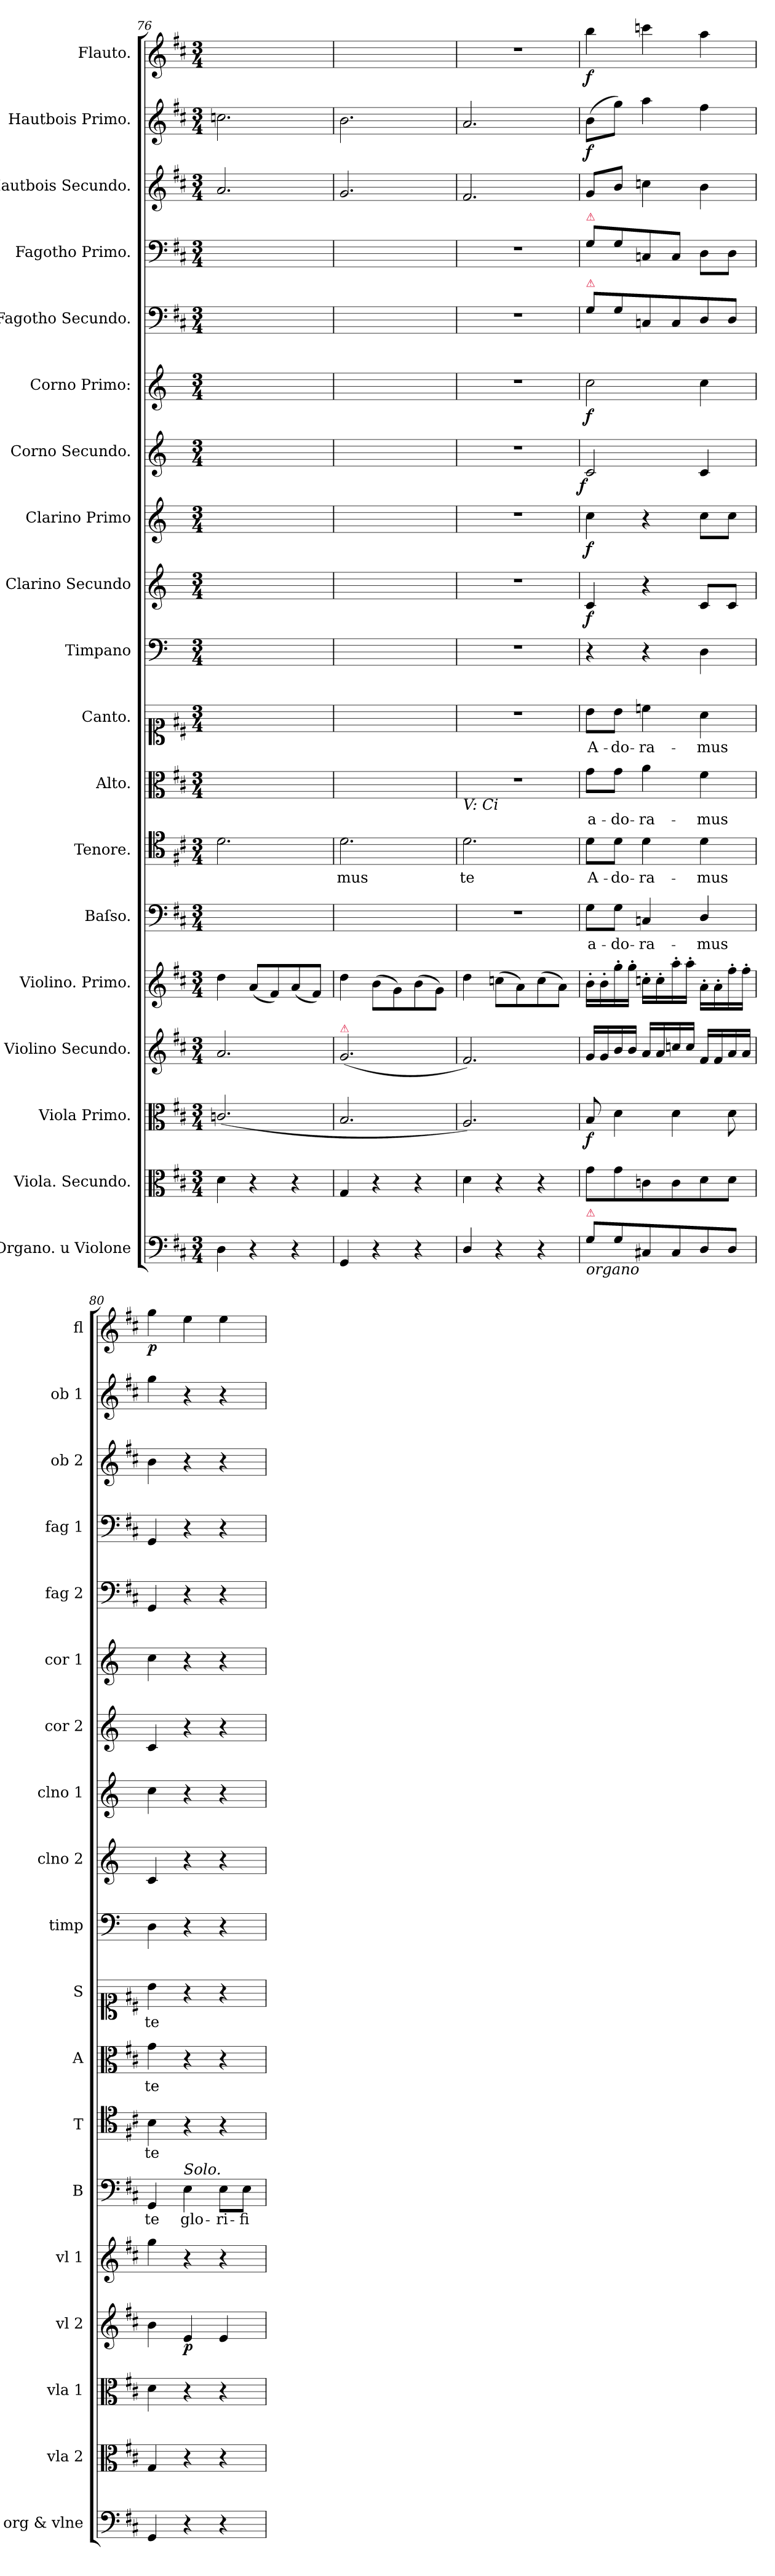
**kern	**kern	**kern	**dynam	**kern	**dynam	**kern	**dynam	**kern	**text	**dynam	**kern	**text	**dynam	**kern	**text	**dynam	**kern	**text	**dynam	**kern	**kern	**dynam	**kern	**dynam	**kern	**dynam	**kern	**dynam	**kern	**dynam	**kern	**kern	**dynam	**kern	**dynam	**kern	**dynam
*part19	*part18	*part17	*part17	*part16	*part16	*part15	*part15	*part14	*part14	*part14	*part13	*part13	*part13	*part12	*part12	*part12	*part11	*part11	*part11	*part10	*part9	*part9	*part8	*part8	*part7	*part7	*part6	*part6	*part5	*part5	*part4	*part3	*part3	*part2	*part2	*part1	*part1
*staff19	*staff18	*staff17	*staff17	*staff16	*staff16	*staff15	*staff15	*staff14	*staff14	*staff14	*staff13	*staff13	*staff13	*staff12	*staff12	*staff12	*staff11	*staff11	*staff11	*staff10	*staff9	*staff9	*staff8	*staff8	*staff7	*staff7	*staff6	*staff6	*staff5	*staff5	*staff4	*staff3	*staff3	*staff2	*staff2	*staff1	*staff1
*I"Organo. u Violone	*I"Viola. Secundo.	*I"Viola Primo.	*	*I"Violino Secundo.	*	*I"Violino. Primo.	*	*I"Baſso.	*	*	*I"Tenore.	*	*	*I"Alto.	*	*	*I"Canto.	*	*	*I"Timpano	*I"Clarino Secundo	*	*I"Clarino Primo	*	*I"Corno Secundo.	*	*I"Corno Primo:	*	*I"Fagotho Secundo.	*	*I"Fagotho Primo.	*I"Hautbois Secundo.	*	*I"Hautbois Primo.	*	*I"Flauto.	*
*I'org & vlne	*I'vla 2	*I'vla 1	*	*I'vl 2	*	*I'vl 1	*	*I'B	*	*	*I'T	*	*	*I'A	*	*	*I'S	*	*	*I'timp	*I'clno 2	*	*I'clno 1	*	*I'cor 2	*	*I'cor 1	*	*I'fag 2	*	*I'fag 1	*I'ob 2	*	*I'ob 1	*	*I'fl	*
*clefF4	*clefC3	*clefC3	*	*clefG2	*	*clefG2	*	*clefF4	*	*	*clefC4	*	*	*clefC3	*	*	*clefC1	*	*	*clefF4	*clefG2	*	*clefG2	*	*clefG2	*	*clefG2	*	*clefF4	*	*clefF4	*clefG2	*	*clefG2	*	*clefG2	*
*	*	*	*	*	*	*	*	*	*	*	*	*	*	*	*	*	*	*	*	*	*ITrd-1c-2	*	*ITrd-1c-2	*	*ITrd-1c-2	*	*ITrd-1c-2	*	*	*	*	*	*	*	*	*	*
*k[f#c#]	*k[f#c#]	*k[f#c#]	*	*k[f#c#]	*	*k[f#c#]	*	*k[f#c#]	*	*	*k[f#c#]	*	*	*k[f#c#]	*	*	*k[f#c#]	*	*	*k[]	*k[f#c#]	*	*k[f#c#]	*	*k[f#c#]	*	*k[f#c#]	*	*k[f#c#]	*	*k[f#c#]	*k[f#c#]	*	*k[f#c#]	*	*k[f#c#]	*
*D:	*D:	*D:	*	*D:	*	*D:	*	*D:	*	*	*D:	*	*	*D:	*	*	*D:	*	*	*	*	*	*	*	*	*	*	*	*D:	*	*D:	*D:	*	*D:	*	*D:	*
*M3/4	*M3/4	*M3/4	*	*M3/4	*	*M3/4	*	*M3/4	*	*	*M3/4	*	*	*M3/4	*	*	*M3/4	*	*	*M3/4	*M3/4	*	*M3/4	*	*M3/4	*	*M3/4	*	*M3/4	*	*M3/4	*M3/4	*	*M3/4	*	*M3/4	*
=76	=76	=76	=76	=76	=76	=76	=76	=76	=76	=76	=76	=76	=76	=76	=76	=76	=76	=76	=76	=76	=76	=76	=76	=76	=76	=76	=76	=76	=76	=76	=76	=76	=76	=76	=76	=76	=76
4D\	4d\	(2.cn/	.	2.a/	.	4dd\	.	2.ryy	.	.	2.d\	.	.	2.ryy	.	.	2.ryy	.	.	2.ryy	2.ryy	.	2.ryy	.	2.ryy	.	2.ryy	.	2.ryy	.	2.ryy	2.a/	.	2.ccn\	.	2.ryy	.
4r	4r	.	.	.	.	(8a/L	.	.	.	.	.	.	.	.	.	.	.	.	.	.	.	.	.	.	.	.	.	.	.	.	.	.	.	.	.	.	.
.	.	.	.	.	.	8f#/)	.	.	.	.	.	.	.	.	.	.	.	.	.	.	.	.	.	.	.	.	.	.	.	.	.	.	.	.	.	.	.
4r	4r	.	.	.	.	(8a/	.	.	.	.	.	.	.	.	.	.	.	.	.	.	.	.	.	.	.	.	.	.	.	.	.	.	.	.	.	.	.
.	.	.	.	.	.	8f#/J)	.	.	.	.	.	.	.	.	.	.	.	.	.	.	.	.	.	.	.	.	.	.	.	.	.	.	.	.	.	.	.
=77	=77	=77	=77	=77	=77	=77	=77	=77	=77	=77	=77	=77	=77	=77	=77	=77	=77	=77	=77	=77	=77	=77	=77	=77	=77	=77	=77	=77	=77	=77	=77	=77	=77	=77	=77	=77	=77
!	!	!	!	!LO:TX:a:color=crimson:t=⚠	!	!	!	!	!	!	!	!	!	!	!	!	!	!	!	!	!	!	!	!	!	!	!	!	!	!	!	!	!	!	!	!	!
4GG/	4G/	2.B/	.	(2.g/	.	4dd\	.	2.ryy	.	.	2.d\	-mus	.	2.ryy	.	.	2.ryy	.	.	2.ryy	2.ryy	.	2.ryy	.	2.ryy	.	2.ryy	.	2.ryy	.	2.ryy	2.g/	.	2.b\	.	2.ryy	.
4r	4r	.	.	.	.	(8b\L	.	.	.	.	.	.	.	.	.	.	.	.	.	.	.	.	.	.	.	.	.	.	.	.	.	.	.	.	.	.	.
.	.	.	.	.	.	8g\)	.	.	.	.	.	.	.	.	.	.	.	.	.	.	.	.	.	.	.	.	.	.	.	.	.	.	.	.	.	.	.
4r	4r	.	.	.	.	(8b\	.	.	.	.	.	.	.	.	.	.	.	.	.	.	.	.	.	.	.	.	.	.	.	.	.	.	.	.	.	.	.
.	.	.	.	.	.	8g\J)	.	.	.	.	.	.	.	.	.	.	.	.	.	.	.	.	.	.	.	.	.	.	.	.	.	.	.	.	.	.	.
=78	=78	=78	=78	=78	=78	=78	=78	=78	=78	=78	=78	=78	=78	=78	=78	=78	=78	=78	=78	=78	=78	=78	=78	=78	=78	=78	=78	=78	=78	=78	=78	=78	=78	=78	=78	=78	=78
!	!	!	!	!	!	!	!	!	!	!	!	!	!	!LO:TX:b:i:t=V&colon; Ci	!	!	!	!	!	!	!	!	!	!	!	!	!	!	!	!	!	!	!	!	!	!	!
4D/	4d\	2.A/)	.	2.f#/)	.	4dd\	.	2.r	.	.	2.d\	te	.	2.r	.	.	2.r	.	.	2.r	2.r	.	2.r	.	2.r	.	2.r	.	2.r	.	2.r	2.f#/	.	2.a/	.	2.r	.
4r	4r	.	.	.	.	(8ccn\L	.	.	.	.	.	.	.	.	.	.	.	.	.	.	.	.	.	.	.	.	.	.	.	.	.	.	.	.	.	.	.
.	.	.	.	.	.	8a\)	.	.	.	.	.	.	.	.	.	.	.	.	.	.	.	.	.	.	.	.	.	.	.	.	.	.	.	.	.	.	.
4r	4r	.	.	.	.	(8cc\	.	.	.	.	.	.	.	.	.	.	.	.	.	.	.	.	.	.	.	.	.	.	.	.	.	.	.	.	.	.	.
.	.	.	.	.	.	8a\J)	.	.	.	.	.	.	.	.	.	.	.	.	.	.	.	.	.	.	.	.	.	.	.	.	.	.	.	.	.	.	.
=79	=79	=79	=79	=79	=79	=79	=79	=79	=79	=79	=79	=79	=79	=79	=79	=79	=79	=79	=79	=79	=79	=79	=79	=79	=79	=79	=79	=79	=79	=79	=79	=79	=79	=79	=79	=79	=79
!	!	!	!	!	!	!	!	!	!	!	!	!	!	!	!	!	!	!	!	!	!	!	!	!	!	!	!	!	!	!	!LO:TX:a:color=crimson:t=⚠	!	!	!	!	!	!
!	!	!	!	!	!	!	!	!	!	!	!	!	!	!	!	!	!	!	!	!	!	!	!	!	!	!	!	!	!LO:TX:a:color=crimson:t=⚠	!	!	!	!	!	!	!	!
!LO:TX:a:color=crimson:t=⚠	!	!	!	!	!	!	!	!	!	!	!	!	!	!	!	!	!	!	!	!	!	!	!	!	!	!	!	!	!	!	!	!	!	!	!	!	!
!LO:TX:b:i:t=organo	!	!	!	!	!	!	!	!	!	!	!	!	!	!	!	!	!	!	!	!	!	!	!	!	!	!	!	!	!	!	!	!	!	!	!	!	!
!	!	!	!	!	!	!	!	!	!	!LO:DY:a	!	!	!LO:DY:a	!	!	!LO:DY:a	!	!	!LO:DY:a	!	!	!	!	!	!	!LO:DY:rj	!	!	!	!LO:DY:a	!	!	!LO:DY:rj	!	!	!	!
8G\L	8g\L	8B/	f	16g/LL	fort&colon;	16b'\LL	.	8G\L	a-	for&colon;	8d\L	A-	for&colon;	8g\L	a-	for&colon;	8b\L	A-	for&colon;	4r	4d/	f	4dd\	f	2d/	f	2dd\	f	8G\L	forte	8G\L	8g/L	for.	(8b\L	f	4bb\	f
.	.	.	.	16g/	.	16b'\	.	.	.	.	.	.	.	.	.	.	.	.	.	.	.	.	.	.	.	.	.	.	.	.	.	.	.	.	.	.	.
8G\	8g\	4d\	.	16b/	.	16gg'\	for.	8G\J	-do-	.	8d\J	-do-	.	8g\J	-do-	.	8b\J	-do-	.	.	.	.	.	.	.	.	.	.	8G\	.	8G\	8b/J	.	8gg\J)	.	.	.
.	.	.	.	16b/JJ	.	16gg'\JJ	.	.	.	.	.	.	.	.	.	.	.	.	.	.	.	.	.	.	.	.	.	.	.	.	.	.	.	.	.	.	.
8C#X/	8cn\	.	.	16a/LL	.	16ccn'\LL	.	4Cn/	-ra-	.	4d\	-ra-	.	4a\	-ra-	.	4ccn\	-ra-	.	4r	4r	.	4r	.	.	.	.	.	8Cn/	.	8Cn/	4ccn\	.	4aa\	.	4cccn\	.
.	.	.	.	16a/	.	16cc'\	.	.	.	.	.	.	.	.	.	.	.	.	.	.	.	.	.	.	.	.	.	.	.	.	.	.	.	.	.	.	.
8C#/	8c\	4d\	.	16ccn/	.	16aa'\	.	.	.	.	.	.	.	.	.	.	.	.	.	.	.	.	.	.	.	.	.	.	8C/	.	8C/J	.	.	.	.	.	.
.	.	.	.	16cc/JJ	.	16aa'\JJ	.	.	.	.	.	.	.	.	.	.	.	.	.	.	.	.	.	.	.	.	.	.	.	.	.	.	.	.	.	.	.
8D/	8d\	.	.	16f#/LL	.	16a'\LL	.	4D/	-mus	.	4d\	-mus	.	4f#\	-mus	.	4a\	-mus	.	4D\	8d/L	.	8dd\L	.	4d/	.	4dd\	.	8D/	.	8D\L	4b\	.	4ff#\	.	4aa\	.
.	.	.	.	16f#/	.	16a'\	.	.	.	.	.	.	.	.	.	.	.	.	.	.	.	.	.	.	.	.	.	.	.	.	.	.	.	.	.	.	.
8D/J	8d\J	8d\	.	16a/	.	16ff#'\	.	.	.	.	.	.	.	.	.	.	.	.	.	.	8d/J	.	8dd\J	.	.	.	.	.	8D/J	.	8D\J	.	.	.	.	.	.
.	.	.	.	16a/JJ	.	16ff#'\JJ	.	.	.	.	.	.	.	.	.	.	.	.	.	.	.	.	.	.	.	.	.	.	.	.	.	.	.	.	.	.	.
=80	=80	=80	=80	=80	=80	=80	=80	=80	=80	=80	=80	=80	=80	=80	=80	=80	=80	=80	=80	=80	=80	=80	=80	=80	=80	=80	=80	=80	=80	=80	=80	=80	=80	=80	=80	=80	=80
4GG/	4G/	4d\	.	4b\	.	4gg\	.	4GG/	te	.	4B\	te	.	4g\	te	.	4b\	te	.	4D\	4d/	.	4dd\	.	4d/	.	4dd\	.	4GG/	.	4GG/	4b\	.	4gg\	.	4gg\	p.
!	!	!	!	!	!	!	!	!LO:TX:a:i:t=Solo.	!	!	!	!	!	!	!	!	!	!	!	!	!	!	!	!	!	!	!	!	!	!	!	!	!	!	!	!	!
4r	4r	4r	.	4e/	p	4r	.	4E\	glo-	.	4r	.	.	4r	.	.	4r	.	.	4r	4r	.	4r	.	4r	.	4r	.	4r	.	4r	4r	.	4r	.	4ee\	.
4r	4r	4r	.	4e/	.	4r	.	8E\L	-ri-	.	4r	.	.	4r	.	.	4r	.	.	4r	4r	.	4r	.	4r	.	4r	.	4r	.	4r	4r	.	4r	.	4ee\	.
.	.	.	.	.	.	.	.	8E\J	-fi-	.	.	.	.	.	.	.	.	.	.	.	.	.	.	.	.	.	.	.	.	.	.	.	.	.	.	.	.
=	=	=	=	=	=	=	=	=	=	=	=	=	=	=	=	=	=	=	=	=	=	=	=	=	=	=	=	=	=	=	=	=	=	=	=	=	=
*-	*-	*-	*-	*-	*-	*-	*-	*-	*-	*-	*-	*-	*-	*-	*-	*-	*-	*-	*-	*-	*-	*-	*-	*-	*-	*-	*-	*-	*-	*-	*-	*-	*-	*-	*-	*-	*-
